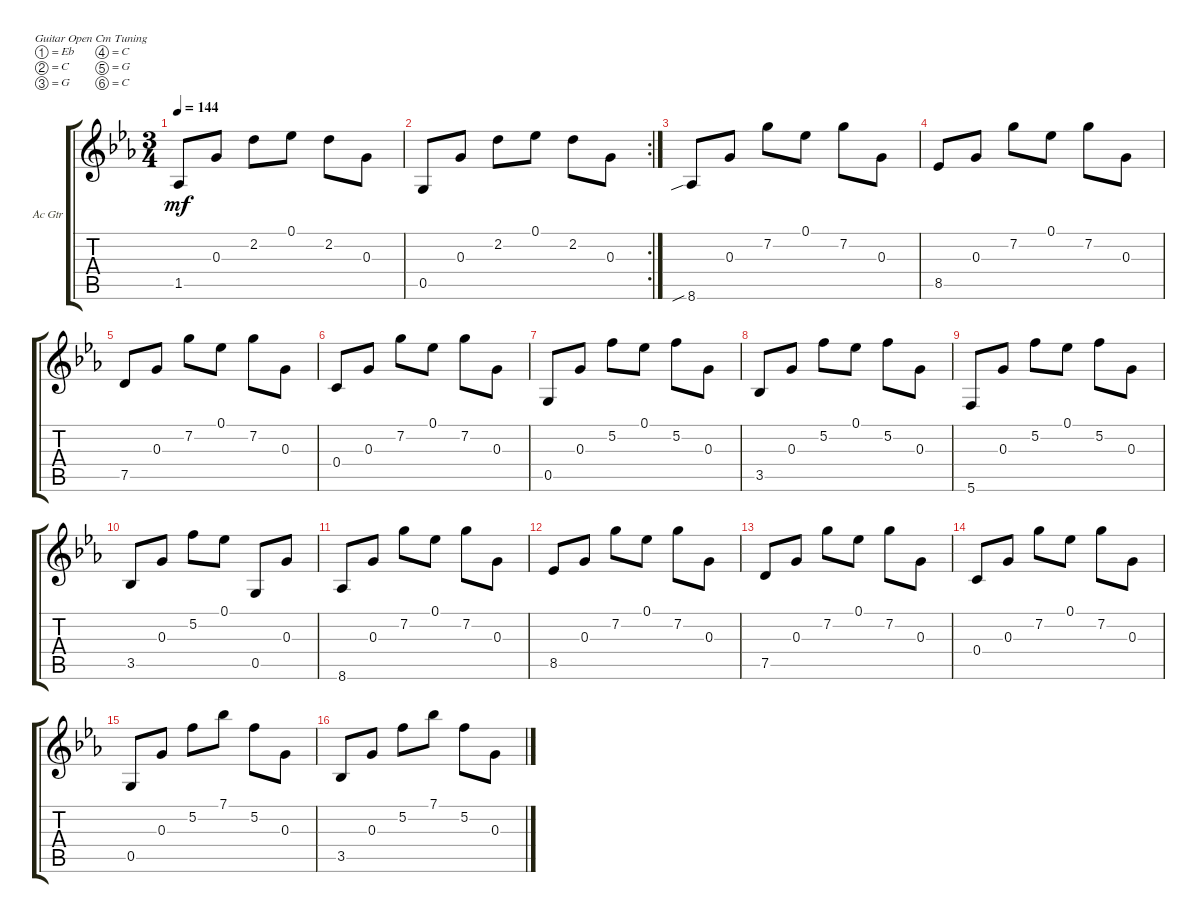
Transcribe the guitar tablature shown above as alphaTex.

\bracketExtendMode groupsimilarinstruments
\firstSystemTrackNameOrientation horizontal
\otherSystemsTrackNameOrientation horizontal
\track ("Acoustic Guitar" "Ac Gtr") {instrument acousticguitarsteel}
\staff {score tabs}
\tuning (Eb4 C4 G3 C3 G2 C2)
\ts (3 4)
\tempo 144
\clef g2
\ks cminor
1.5.8{dy mf} 0.3.8 2.2.8 0.1.8 2.2.8 0.3.8 |
\rc 2
0.5.8 0.3.8 2.2.8 0.1.8 2.2.8 0.3.8 |
8.6{sib}.8 0.3.8 7.2.8 0.1.8 7.2.8 0.3.8 |
8.5.8 0.3.8 7.2.8 0.1.8 7.2.8 0.3.8 |
7.5.8 0.3.8 7.2.8 0.1.8 7.2.8 0.3.8 |
0.4.8 0.3.8 7.2.8 0.1.8 7.2.8 0.3.8 |
0.5.8 0.3.8 5.2.8 0.1.8 5.2.8 0.3.8 |
3.5.8 0.3.8 5.2.8 0.1.8 5.2.8 0.3.8 |
5.6.8 0.3.8 5.2.8 0.1.8 5.2.8 0.3.8 |
3.5.8 0.3.8 5.2.8 0.1.8 0.5.8 0.3.8 |
8.6.8 0.3.8 7.2.8 0.1.8 7.2.8 0.3.8 |
8.5.8 0.3.8 7.2.8 0.1.8 7.2.8 0.3.8 |
7.5.8 0.3.8 7.2.8 0.1.8 7.2.8 0.3.8 |
0.4.8 0.3.8 7.2.8 0.1.8 7.2.8 0.3.8 |
0.5.8 0.3.8 5.2.8 7.1.8 5.2.8 0.3.8 |
3.5.8 0.3.8 5.2.8 7.1.8 5.2.8 0.3.8
